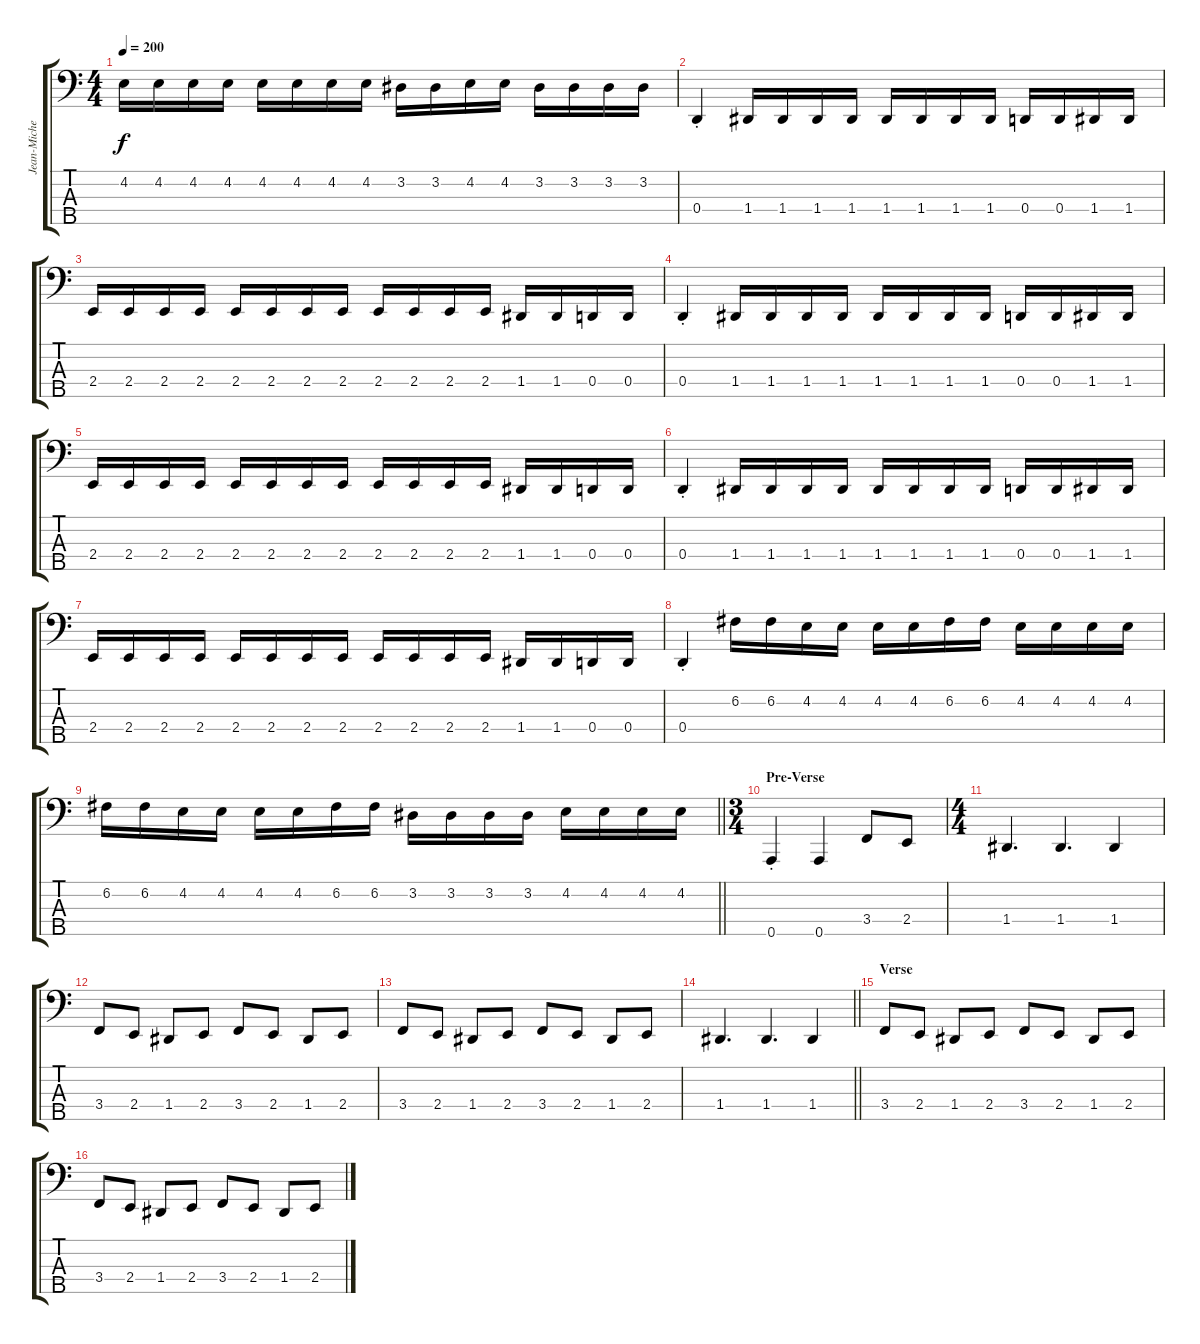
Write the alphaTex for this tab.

\track ("Jean-Michel Labadie" "Jean-Miche") {instrument electricbasspick}
\staff {score tabs}
\tuning (F2 C2 G1 D1 A0) {hide}
\ts (4 4)
\tempo 200
\clef f4
\ks c
4.2.16{dy f} 4.2.16 4.2.16 4.2.16 4.2.16 4.2.16 4.2.16 4.2.16 3.2.16 3.2.16 4.2.16 4.2.16 3.2.16 3.2.16 3.2.16 3.2.16 |
0.4{st}.4 1.4.16 1.4.16 1.4.16 1.4.16 1.4.16 1.4.16 1.4.16 1.4.16 0.4.16 0.4.16 1.4.16 1.4.16 |
2.4.16 2.4.16 2.4.16 2.4.16 2.4.16 2.4.16 2.4.16 2.4.16 2.4.16 2.4.16 2.4.16 2.4.16 1.4.16 1.4.16 0.4.16 0.4.16 |
0.4{st}.4 1.4.16 1.4.16 1.4.16 1.4.16 1.4.16 1.4.16 1.4.16 1.4.16 0.4.16 0.4.16 1.4.16 1.4.16 |
2.4.16 2.4.16 2.4.16 2.4.16 2.4.16 2.4.16 2.4.16 2.4.16 2.4.16 2.4.16 2.4.16 2.4.16 1.4.16 1.4.16 0.4.16 0.4.16 |
0.4{st}.4 1.4.16 1.4.16 1.4.16 1.4.16 1.4.16 1.4.16 1.4.16 1.4.16 0.4.16 0.4.16 1.4.16 1.4.16 |
2.4.16 2.4.16 2.4.16 2.4.16 2.4.16 2.4.16 2.4.16 2.4.16 2.4.16 2.4.16 2.4.16 2.4.16 1.4.16 1.4.16 0.4.16 0.4.16 |
0.4{st}.4 6.2.16 6.2.16 4.2.16 4.2.16 4.2.16 4.2.16 6.2.16 6.2.16 4.2.16 4.2.16 4.2.16 4.2.16 |
\barLineRight lightlight
6.2.16 6.2.16 4.2.16 4.2.16 4.2.16 4.2.16 6.2.16 6.2.16 3.2.16 3.2.16 3.2.16 3.2.16 4.2.16 4.2.16 4.2.16 4.2.16 |
\ts (3 4)
\section ("" "Pre-Verse")
0.5{st}.4 0.5.4 3.4.8 2.4.8 |
\ts (4 4)
1.4.4{d} 1.4.4{d} 1.4.4 |
3.4.8 2.4.8 1.4.8 2.4.8 3.4.8 2.4.8 1.4.8 2.4.8 |
3.4.8 2.4.8 1.4.8 2.4.8 3.4.8 2.4.8 1.4.8 2.4.8 |
\barLineRight lightlight
1.4.4{d} 1.4.4{d} 1.4.4 |
\section ("" "Verse")
3.4.8 2.4.8 1.4.8 2.4.8 3.4.8 2.4.8 1.4.8 2.4.8 |
3.4.8 2.4.8 1.4.8 2.4.8 3.4.8 2.4.8 1.4.8 2.4.8
